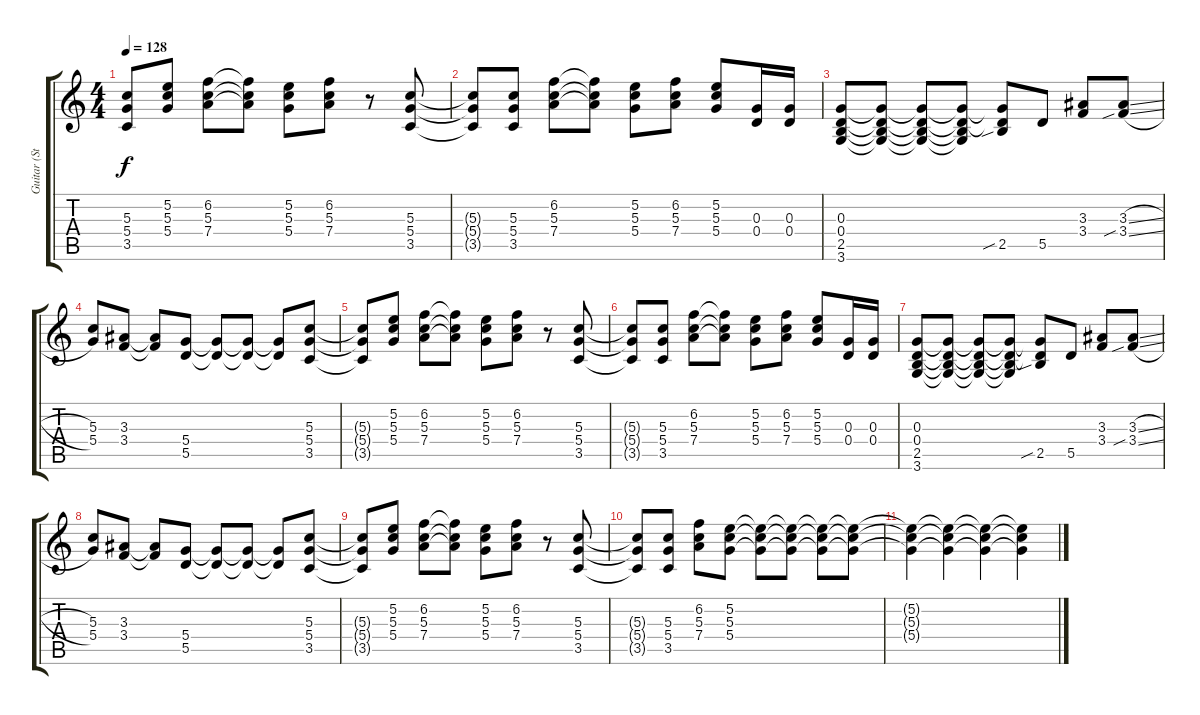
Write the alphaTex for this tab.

\track ("Guitar (Std)" "Guitar (St") {instrument distortionguitar}
\staff {score tabs}
\tuning (E4 B3 G3 D3 A2 E2) {hide}
\ts (4 4)
\tempo 128
\clef g2
\ks c
(5.3{t} 5.4{t} 3.5{t}).8{dy f} (5.2 5.3 5.4).8 (6.2 5.3 7.4).8 (6.2{t} 5.3{t} 7.4{t}).8 (5.2 5.3 5.4).8 (6.2 5.3 7.4).8 r.8 (5.3 5.4 3.5).8 |
(5.3{t} 5.4{t} 3.5{t}).8 (5.3 5.4 3.5).8 (6.2 5.3 7.4).8 (6.2{t} 5.3{t} 7.4{t}).8 (5.2 5.3 5.4).8 (6.2 5.3 7.4).8 (5.2 5.3 5.4).8 (0.3 0.4).16 (0.3 0.4).16 |
(0.3 0.4 2.5 3.6).8 (0.3{t} 0.4{t} 2.5{t} 3.6{t}).8 (0.3{t} 0.4{t} 2.5{t} 3.6{t}).8 (0.3{t} 0.4{t} 2.5{t} 3.6{t}).8 (0.3{t} 0.4{t} 2.5{sib}).8 5.5.8 (3.3 3.4).8 (3.3{sl} 3.4{sib sl}).8 |
(5.3 5.4).8 (3.3 3.4).8 (3.3{t} 3.4{t}).8 (5.4 5.5).8 (5.4{t} 5.5{t}).8 (5.4{t} 5.5{t}).8 (5.4{t} 5.5{t}).8 (5.3 5.4 3.5).8 |
(5.3{t} 5.4{t} 3.5{t}).8 (5.2 5.3 5.4).8 (6.2 5.3 7.4).8 (6.2{t} 5.3{t} 7.4{t}).8 (5.2 5.3 5.4).8 (6.2 5.3 7.4).8 r.8 (5.3 5.4 3.5).8 |
(5.3{t} 5.4{t} 3.5{t}).8 (5.3 5.4 3.5).8 (6.2 5.3 7.4).8 (6.2{t} 5.3{t} 7.4{t}).8 (5.2 5.3 5.4).8 (6.2 5.3 7.4).8 (5.2 5.3 5.4).8 (0.3 0.4).16 (0.3 0.4).16 |
(0.3 0.4 2.5 3.6).8 (0.3{t} 0.4{t} 2.5{t} 3.6{t}).8 (0.3{t} 0.4{t} 2.5{t} 3.6{t}).8 (0.3{t} 0.4{t} 2.5{t} 3.6{t}).8 (0.3{t} 0.4{t} 2.5{sib}).8 5.5.8 (3.3 3.4).8 (3.3{sl} 3.4{sib sl}).8 |
(5.3 5.4).8 (3.3 3.4).8 (3.3{t} 3.4{t}).8 (5.4 5.5).8 (5.4{t} 5.5{t}).8 (5.4{t} 5.5{t}).8 (5.4{t} 5.5{t}).8 (5.3 5.4 3.5).8 |
(5.3{t} 5.4{t} 3.5{t}).8 (5.2 5.3 5.4).8 (6.2 5.3 7.4).8 (6.2{t} 5.3{t} 7.4{t}).8 (5.2 5.3 5.4).8 (6.2 5.3 7.4).8 r.8 (5.3 5.4 3.5).8 |
(5.3{t} 5.4{t} 3.5{t}).8 (5.3 5.4 3.5).8 (6.2 5.3 7.4).8 (5.2 5.3 5.4).8 (5.2{t} 5.3{t} 5.4{t}).8 (5.2{t} 5.3{t} 5.4{t}).8 (5.2{t} 5.3{t} 5.4{t}).8 (5.2{t} 5.3{t} 5.4{t}).8 |
(5.2{t} 5.3{t} 5.4{t}).4 (5.2{t} 5.3{t} 5.4{t}).4 (5.2{t} 5.3{t} 5.4{t}).4 (5.2{t} 5.3{t} 5.4{t}).4
